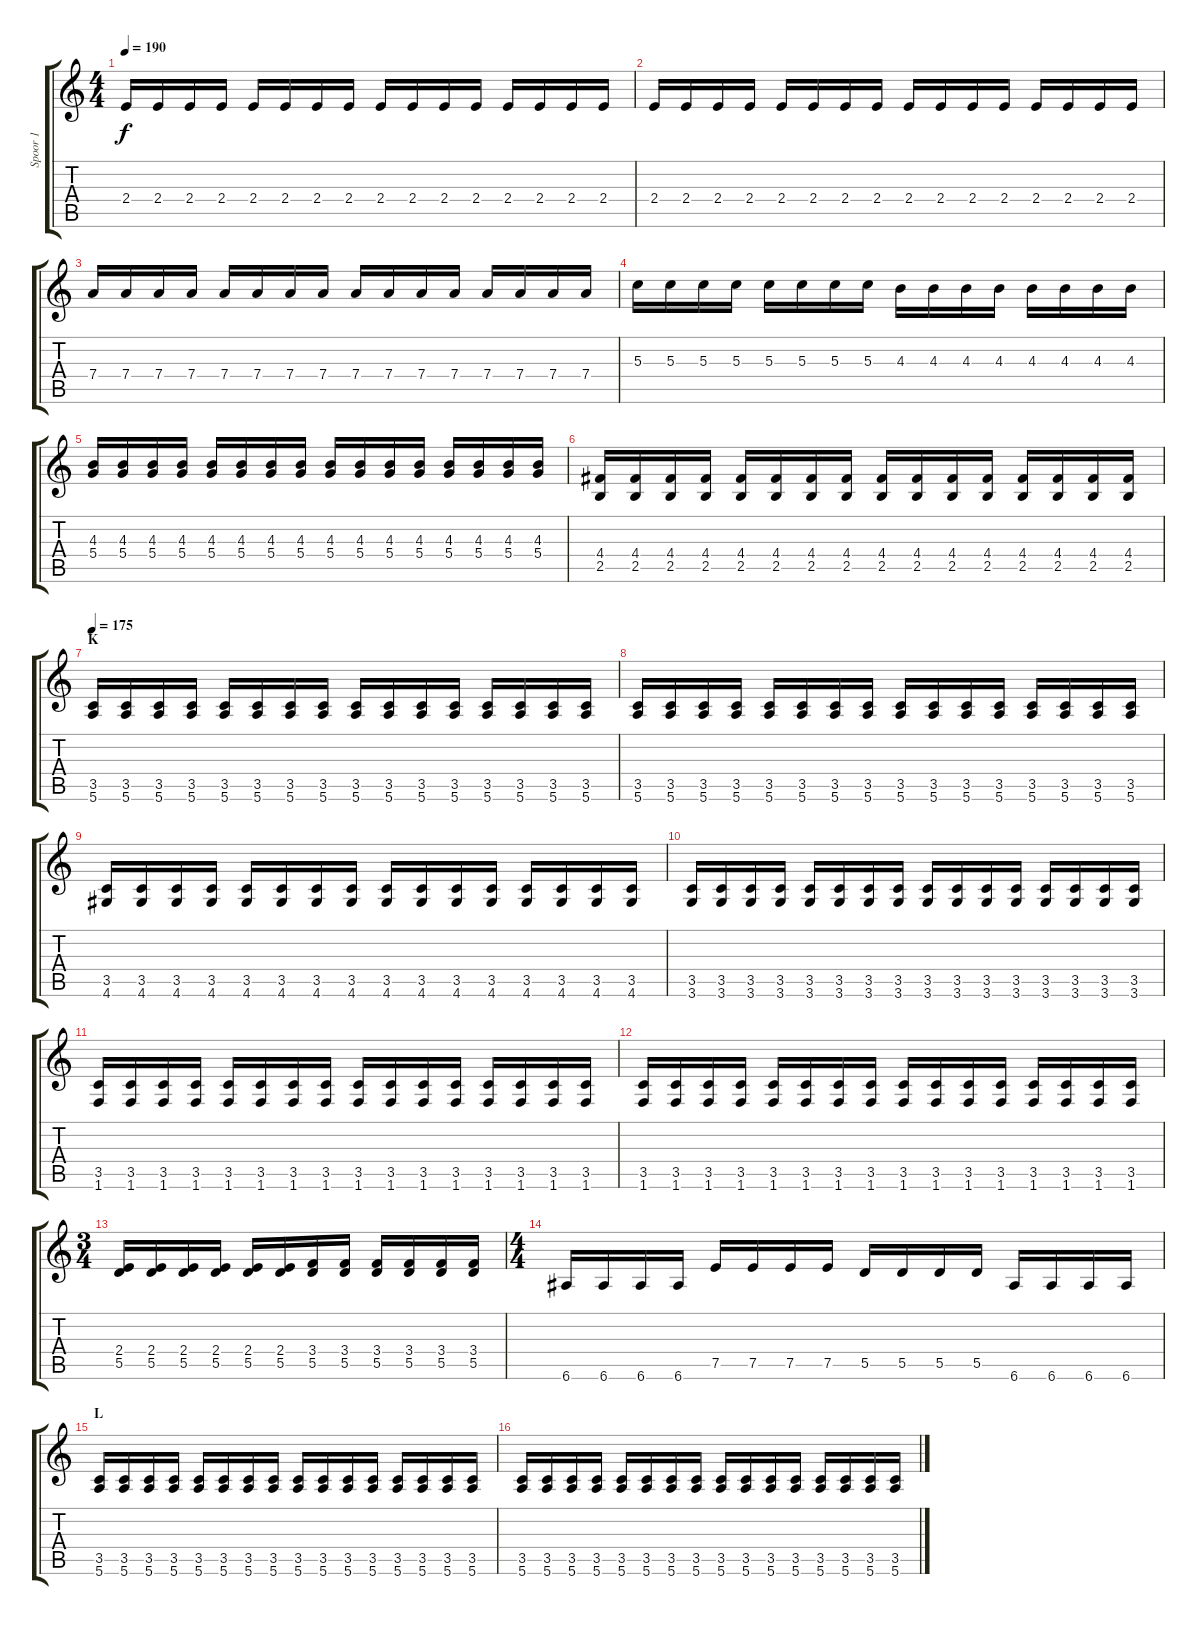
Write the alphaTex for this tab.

\track ("Spoor 1" "Spoor 1") {instrument overdrivenguitar}
\staff {score tabs}
\tuning (E4 B3 G3 D3 A2 E2) {hide}
\ts (4 4)
\tempo 190
\clef g2
\ks c
2.4.16{dy f} 2.4.16 2.4.16 2.4.16 2.4.16 2.4.16 2.4.16 2.4.16 2.4.16 2.4.16 2.4.16 2.4.16 2.4.16 2.4.16 2.4.16 2.4.16 |
2.4.16 2.4.16 2.4.16 2.4.16 2.4.16 2.4.16 2.4.16 2.4.16 2.4.16 2.4.16 2.4.16 2.4.16 2.4.16 2.4.16 2.4.16 2.4.16 |
7.4.16 7.4.16 7.4.16 7.4.16 7.4.16 7.4.16 7.4.16 7.4.16 7.4.16 7.4.16 7.4.16 7.4.16 7.4.16 7.4.16 7.4.16 7.4.16 |
5.3.16 5.3.16 5.3.16 5.3.16 5.3.16 5.3.16 5.3.16 5.3.16 4.3.16 4.3.16 4.3.16 4.3.16 4.3.16 4.3.16 4.3.16 4.3.16 |
(4.3 5.4).16 (4.3 5.4).16 (4.3 5.4).16 (4.3 5.4).16 (4.3 5.4).16 (4.3 5.4).16 (4.3 5.4).16 (4.3 5.4).16 (4.3 5.4).16 (4.3 5.4).16 (4.3 5.4).16 (4.3 5.4).16 (4.3 5.4).16 (4.3 5.4).16 (4.3 5.4).16 (4.3 5.4).16 |
(4.4 2.5).16 (4.4 2.5).16 (4.4 2.5).16 (4.4 2.5).16 (4.4 2.5).16 (4.4 2.5).16 (4.4 2.5).16 (4.4 2.5).16 (4.4 2.5).16 (4.4 2.5).16 (4.4 2.5).16 (4.4 2.5).16 (4.4 2.5).16 (4.4 2.5).16 (4.4 2.5).16 (4.4 2.5).16 |
\section ("" "K")
\tempo 175
(3.5 5.6).16 (3.5 5.6).16 (3.5 5.6).16 (3.5 5.6).16 (3.5 5.6).16 (3.5 5.6).16 (3.5 5.6).16 (3.5 5.6).16 (3.5 5.6).16 (3.5 5.6).16 (3.5 5.6).16 (3.5 5.6).16 (3.5 5.6).16 (3.5 5.6).16 (3.5 5.6).16 (3.5 5.6).16 |
(3.5 5.6).16 (3.5 5.6).16 (3.5 5.6).16 (3.5 5.6).16 (3.5 5.6).16 (3.5 5.6).16 (3.5 5.6).16 (3.5 5.6).16 (3.5 5.6).16 (3.5 5.6).16 (3.5 5.6).16 (3.5 5.6).16 (3.5 5.6).16 (3.5 5.6).16 (3.5 5.6).16 (3.5 5.6).16 |
(3.5 4.6).16 (3.5 4.6).16 (3.5 4.6).16 (3.5 4.6).16 (3.5 4.6).16 (3.5 4.6).16 (3.5 4.6).16 (3.5 4.6).16 (3.5 4.6).16 (3.5 4.6).16 (3.5 4.6).16 (3.5 4.6).16 (3.5 4.6).16 (3.5 4.6).16 (3.5 4.6).16 (3.5 4.6).16 |
(3.5 3.6).16 (3.5 3.6).16 (3.5 3.6).16 (3.5 3.6).16 (3.5 3.6).16 (3.5 3.6).16 (3.5 3.6).16 (3.5 3.6).16 (3.5 3.6).16 (3.5 3.6).16 (3.5 3.6).16 (3.5 3.6).16 (3.5 3.6).16 (3.5 3.6).16 (3.5 3.6).16 (3.5 3.6).16 |
(3.5 1.6).16 (3.5 1.6).16 (3.5 1.6).16 (3.5 1.6).16 (3.5 1.6).16 (3.5 1.6).16 (3.5 1.6).16 (3.5 1.6).16 (3.5 1.6).16 (3.5 1.6).16 (3.5 1.6).16 (3.5 1.6).16 (3.5 1.6).16 (3.5 1.6).16 (3.5 1.6).16 (3.5 1.6).16 |
(3.5 1.6).16 (3.5 1.6).16 (3.5 1.6).16 (3.5 1.6).16 (3.5 1.6).16 (3.5 1.6).16 (3.5 1.6).16 (3.5 1.6).16 (3.5 1.6).16 (3.5 1.6).16 (3.5 1.6).16 (3.5 1.6).16 (3.5 1.6).16 (3.5 1.6).16 (3.5 1.6).16 (3.5 1.6).16 |
\ts (3 4)
(2.4 5.5).16 (2.4 5.5).16 (2.4 5.5).16 (2.4 5.5).16 (2.4 5.5).16 (2.4 5.5).16 (3.4 5.5).16 (3.4 5.5).16 (3.4 5.5).16 (3.4 5.5).16 (3.4 5.5).16 (3.4 5.5).16 |
\ts (4 4)
6.6.16 6.6.16 6.6.16 6.6.16 7.5.16 7.5.16 7.5.16 7.5.16 5.5.16 5.5.16 5.5.16 5.5.16 6.6.16 6.6.16 6.6.16 6.6.16 |
\section ("" "L")
(3.5 5.6).16 (3.5 5.6).16 (3.5 5.6).16 (3.5 5.6).16 (3.5 5.6).16 (3.5 5.6).16 (3.5 5.6).16 (3.5 5.6).16 (3.5 5.6).16 (3.5 5.6).16 (3.5 5.6).16 (3.5 5.6).16 (3.5 5.6).16 (3.5 5.6).16 (3.5 5.6).16 (3.5 5.6).16 |
(3.5 5.6).16 (3.5 5.6).16 (3.5 5.6).16 (3.5 5.6).16 (3.5 5.6).16 (3.5 5.6).16 (3.5 5.6).16 (3.5 5.6).16 (3.5 5.6).16 (3.5 5.6).16 (3.5 5.6).16 (3.5 5.6).16 (3.5 5.6).16 (3.5 5.6).16 (3.5 5.6).16 (3.5 5.6).16
